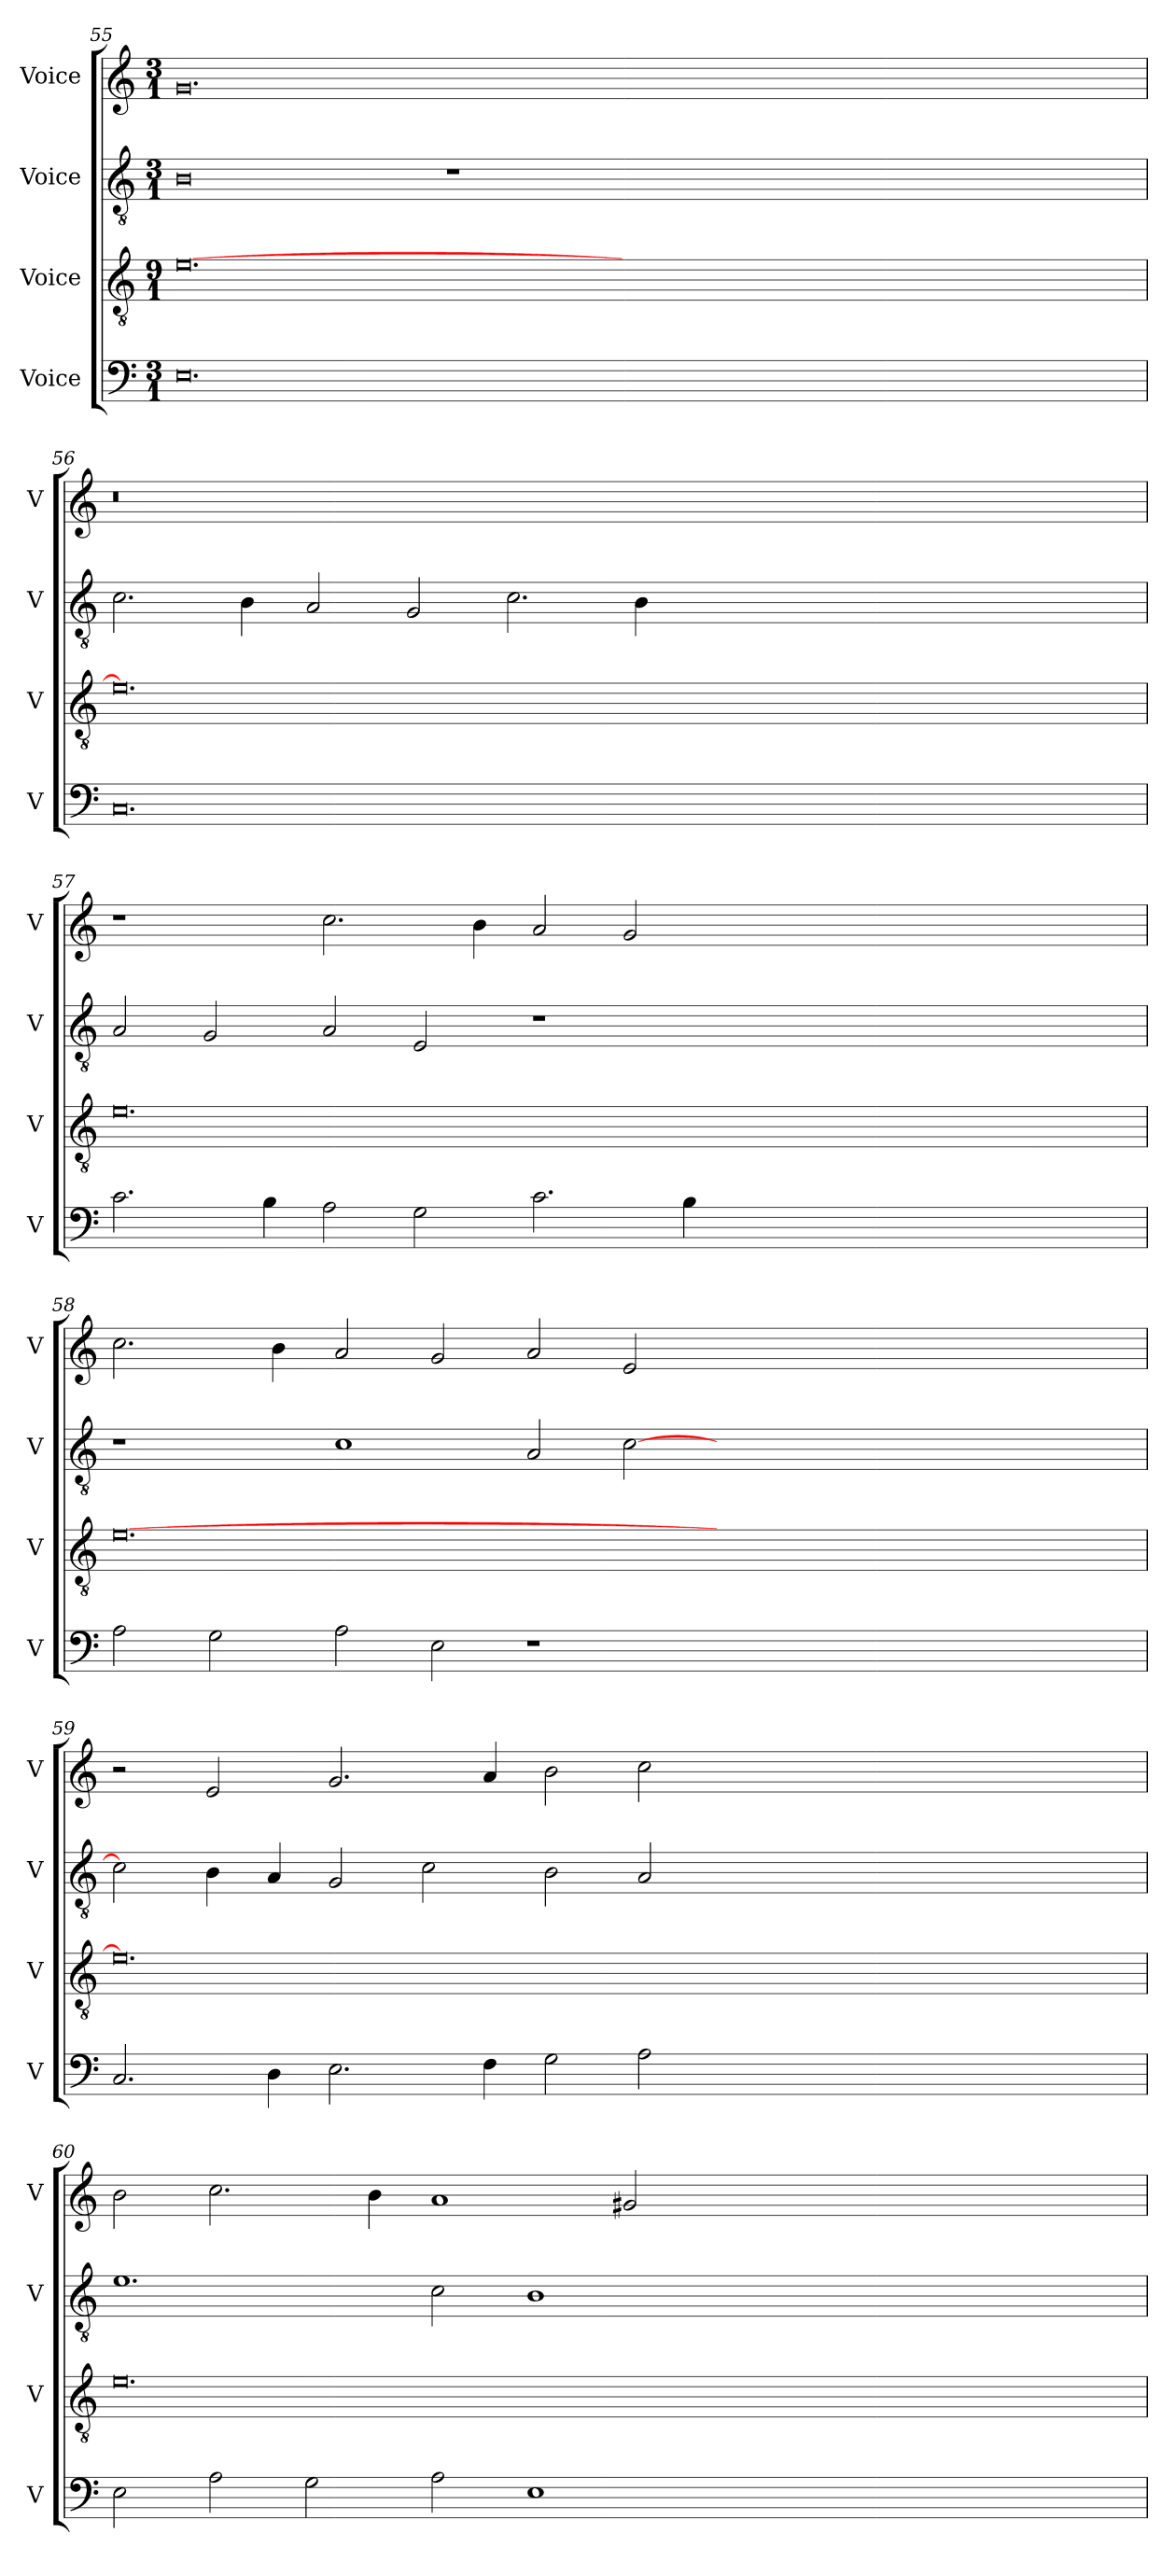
**kern	**kern	**kern	**kern
*part4	*part3	*part2	*part1
*staff4	*staff3	*staff2	*staff1
*I"Voice	*I"Voice	*I"Voice	*I"Voice
*I'V	*I'V	*I'V	*I'V
!!LO:PB:g=z
*clefF4	*clefGv2	*clefGv2	*clefG2
*k[]	*k[]	*k[]	*k[]
*M3/1	*M9/1	*M3/1	*M3/1
=55	=55	=55	=55
0.E	[0.e	0B	0.g
.	.	1r	.
00.ryy	00.ryy	00.ryy	00.ryy
!!LO:LB:g=z
=56	=56	=56	=56
0.C	0.e]	2.c\	0.r
.	.	4B\	.
.	.	2A/	.
.	.	2G/	.
.	.	2.c\	.
.	.	4B\	.
00.ryy	00.ryy	00.ryy	00.ryy
!!LO:LB:g=z
=57	=57	=57	=57
2.c\	0.e	2A/	1r
.	.	2G/	.
4B\	.	.	.
2A\	.	2A/	2.cc\
2G\	.	2E/	.
.	.	.	4b\
2.c\	.	1r	2a/
.	.	.	2g/
4B\	.	.	.
00.ryy	00.ryy	00.ryy	00.ryy
!!LO:LB:g=z
=58	=58	=58	=58
2A\	[0.e	1r	2.cc\
2G\	.	.	.
.	.	.	4b\
2A\	.	1c	2a/
2E\	.	.	2g/
1r	.	2A/	2a/
.	.	[2c\	2e/
00.ryy	00.ryy	00.ryy	00.ryy
!!LO:PB:g=z
=59	=59	=59	=59
2.C/	0.e]	2c\]	2r
.	.	4B\	2e/
4D\	.	4A/	.
2.E\	.	2G/	2.g/
.	.	2c\	.
4F\	.	.	4a/
2G\	.	2B\	2b\
2A\	.	2A/	2cc\
00.ryy	00.ryy	00.ryy	00.ryy
!!LO:LB:g=z
=60	=60	=60	=60
2E\	0.e	1.e	2b\
2A\	.	.	2.cc\
2G\	.	.	.
.	.	.	4b\
2A\	.	2c\	1a
1E	.	1B	.
.	.	.	2g#X/
00.ryy	00.ryy	00.ryy	00.ryy
=	=	=	=
*-	*-	*-	*-
